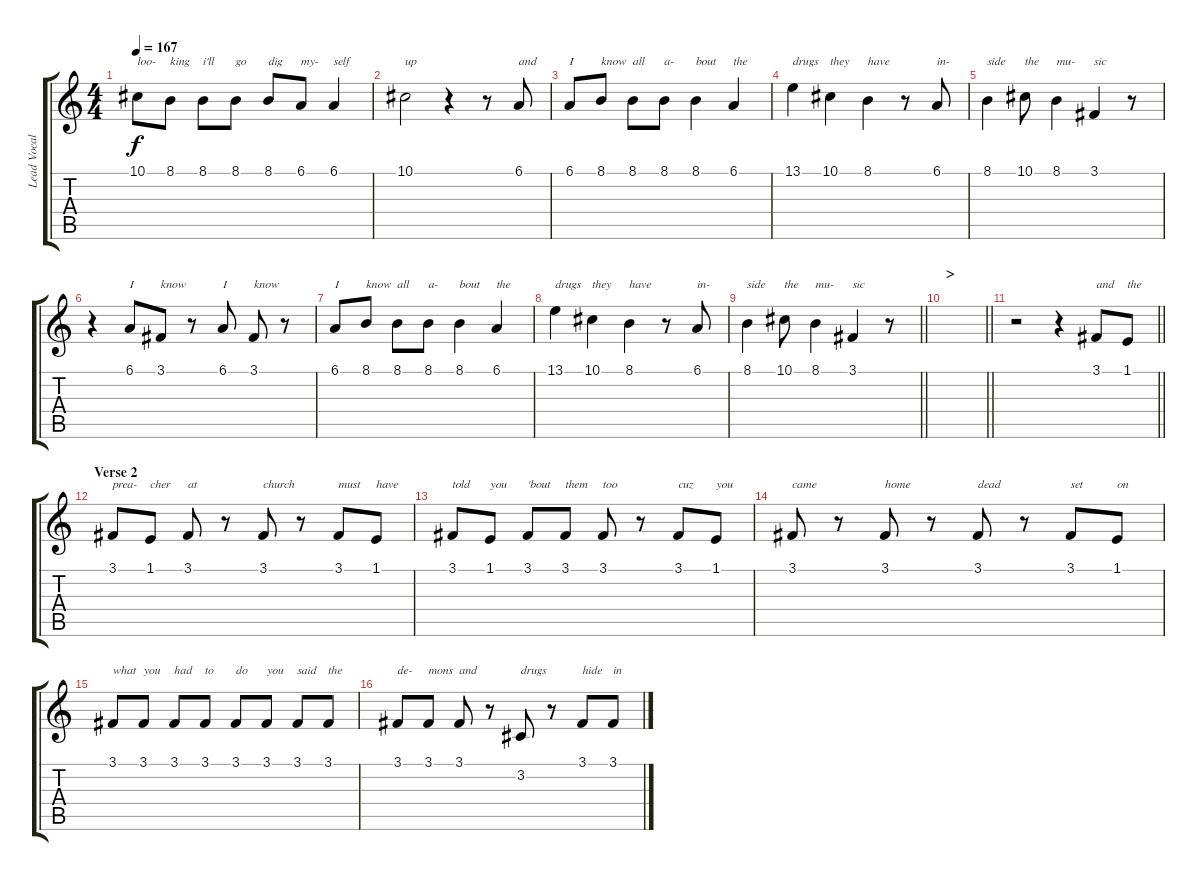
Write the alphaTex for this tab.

\track ("Lead Vocals" "Lead Vocal") {instrument altosax}
\staff {score tabs}
\tuning (Eb4 Bb3 Gb3 Db3 Ab2 Db2) {hide}
\ts (4 4)
\tempo 167
\clef g2
\ks c
10.1.8{txt "loo-" dy f} 8.1.8{txt "king"} 8.1.8{txt "i'll"} 8.1.8{txt "go"} 8.1.8{txt "dig"} 6.1.8{txt "my-"} 6.1.4{txt "self"} |
10.1.2{txt "up"} r.4 r.8 6.1.8{txt "and"} |
6.1.8{txt "I"} 8.1.8{txt "know"} 8.1.8{txt "all"} 8.1.8{txt "a-"} 8.1.4{txt "bout"} 6.1.4{txt "the"} |
13.1.4{txt "drugs"} 10.1.4{txt "they"} 8.1.4{txt "have"} r.8 6.1.8{txt "in-"} |
8.1.4{txt "side"} 10.1.8{txt "the"} 8.1.4{txt "mu-"} 3.1.4{txt "sic"} r.8 |
r.4 6.1.8{txt "I"} 3.1.8{txt "know"} r.8 6.1.8{txt "I"} 3.1.8{txt "know"} r.8 |
6.1.8{txt "I"} 8.1.8{txt "know"} 8.1.8{txt "all"} 8.1.8{txt "a-"} 8.1.4{txt "bout"} 6.1.4{txt "the"} |
13.1.4{txt "drugs"} 10.1.4{txt "they"} 8.1.4{txt "have"} r.8 6.1.8{txt "in-"} |
\barLineRight lightlight
8.1.4{txt "side"} 10.1.8{txt "the"} 8.1.4{txt "mu-"} 3.1.4{txt "sic"} r.8 |
\section ("" ">")
\barLineRight lightlight
|
\barLineRight lightlight
r.2 r.4 3.1.8{txt "and"} 1.1.8{txt "the"} |
\section ("" "Verse 2")
3.1.8{txt "prea-"} 1.1.8{txt "cher"} 3.1.8{txt "at"} r.8 3.1.8{txt "church"} r.8 3.1.8{txt "must"} 1.1.8{txt "have"} |
3.1.8{txt "told"} 1.1.8{txt "you"} 3.1.8{txt "'bout"} 3.1.8{txt "them"} 3.1.8{txt "too"} r.8 3.1.8{txt "cuz"} 1.1.8{txt "you"} |
3.1.8{txt "came"} r.8 3.1.8{txt "home"} r.8 3.1.8{txt "dead"} r.8 3.1.8{txt "set"} 1.1.8{txt "on"} |
3.1.8{txt "what"} 3.1.8{txt "you"} 3.1.8{txt "had"} 3.1.8{txt "to"} 3.1.8{txt "do"} 3.1.8{txt "you"} 3.1.8{txt "said"} 3.1.8{txt "the"} |
3.1.8{txt "de-"} 3.1.8{txt "mons"} 3.1.8{txt "and"} r.8 3.2.8{txt "drugs"} r.8 3.1.8{txt "hide"} 3.1.8{txt "in"}
